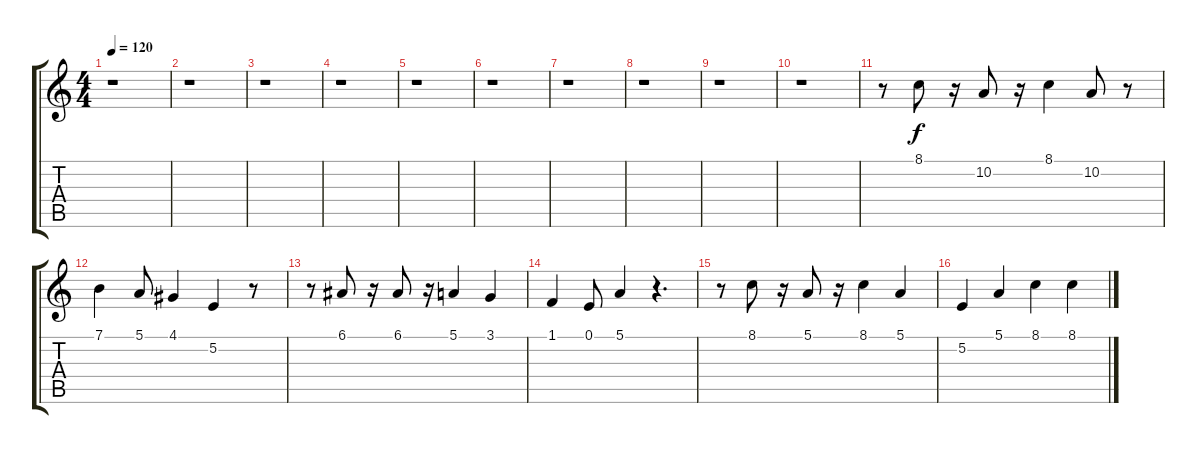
\track "" {instrument lead3calliope}
\staff {score tabs}
\tuning (E4 B3 G3 D3 A2 E2) {hide}
\ts (4 4)
\tempo 120
\clef g2
\ks c
r.1{dy f instrument lead3calliope} |
r.1 |
r.1 |
r.1 |
r.1 |
r.1 |
r.1 |
r.1 |
r.1 |
r.1 |
r.8 8.1.8 r.16 10.2.8 r.16 8.1.4 10.2.8 r.8 |
7.1.4 5.1.8 4.1.4 5.2.4 r.8 |
r.8 6.1.8 r.16 6.1.8 r.16 5.1.4 3.1.4 |
1.1.4 0.1.8 5.1.4 r.4{d} |
r.8 8.1.8 r.16 5.1.8 r.16 8.1.4 5.1.4 |
5.2.4 5.1.4 8.1.4 8.1.4
